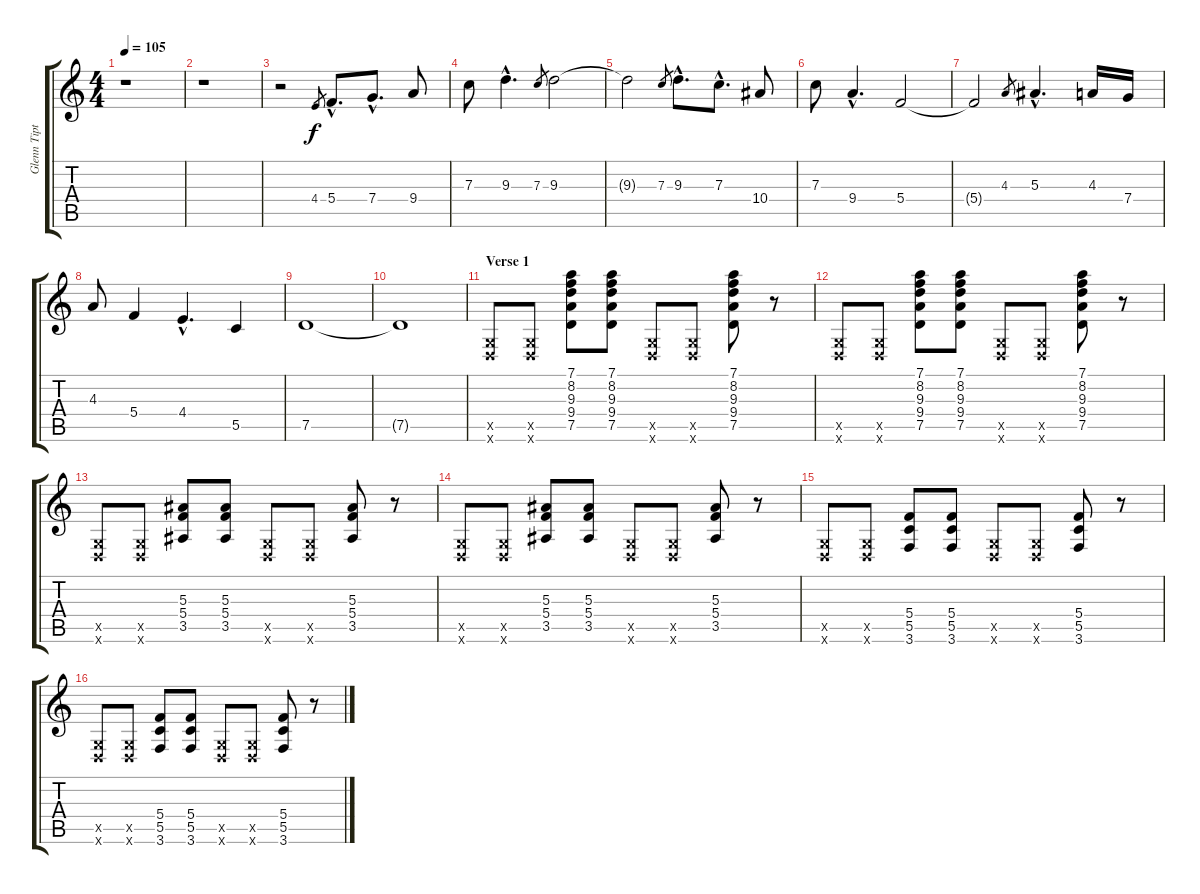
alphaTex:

\track ("Glenn Tipton" "Glenn Tipt") {instrument acousticguitarsteel}
\staff {score tabs}
\tuning (D4 A3 F3 C3 G2 D2) {hide}
\ts (4 4)
\tempo 105
\clef g2
\ks c
r.1{dy f instrument acousticguitarsteel} |
r.1 |
r.2 4.4.8{gr} 5.4{hac}.8{d} 7.4{hac}.8{d} 9.4.8 |
7.3.8 9.3{hac}.4{d} 7.3.8{gr} 9.3.2 |
9.3{t}.2 7.3.8{gr} 9.3{hac}.8{d} 7.3{hac}.8{d} 10.4.8 |
7.3.8 9.4{hac}.4{d} 5.4.2 |
5.4{t}.2 4.3.8{gr} 5.3{hac}.4{d} 4.3.16 7.4.16 |
4.3.8 5.4.4 4.4{hac}.4{d} 5.5.4 |
7.5.1 |
7.5{t}.1 |
\section ("" "Verse 1")
(0.5{x} 0.6{x}).8 (0.5{x} 0.6{x}).8 (7.1 8.2 9.3 9.4 7.5).8 (7.1 8.2 9.3 9.4 7.5).8 (0.5{x} 0.6{x}).8 (0.5{x} 0.6{x}).8 (7.1 8.2 9.3 9.4 7.5).8 r.8 |
(0.5{x} 0.6{x}).8 (0.5{x} 0.6{x}).8 (7.1 8.2 9.3 9.4 7.5).8 (7.1 8.2 9.3 9.4 7.5).8 (0.5{x} 0.6{x}).8 (0.5{x} 0.6{x}).8 (7.1 8.2 9.3 9.4 7.5).8 r.8 |
(0.5{x} 0.6{x}).8 (0.5{x} 0.6{x}).8 (5.3 5.4 3.5).8 (5.3 5.4 3.5).8 (0.5{x} 0.6{x}).8 (0.5{x} 0.6{x}).8 (5.3 5.4 3.5).8 r.8 |
(0.5{x} 0.6{x}).8 (0.5{x} 0.6{x}).8 (5.3 5.4 3.5).8 (5.3 5.4 3.5).8 (0.5{x} 0.6{x}).8 (0.5{x} 0.6{x}).8 (5.3 5.4 3.5).8 r.8 |
(0.5{x} 0.6{x}).8 (0.5{x} 0.6{x}).8 (5.4 5.5 3.6).8 (5.4 5.5 3.6).8 (0.5{x} 0.6{x}).8 (0.5{x} 0.6{x}).8 (5.4 5.5 3.6).8 r.8 |
(0.5{x} 0.6{x}).8 (0.5{x} 0.6{x}).8 (5.4 5.5 3.6).8 (5.4 5.5 3.6).8 (0.5{x} 0.6{x}).8 (0.5{x} 0.6{x}).8 (5.4 5.5 3.6).8 r.8
